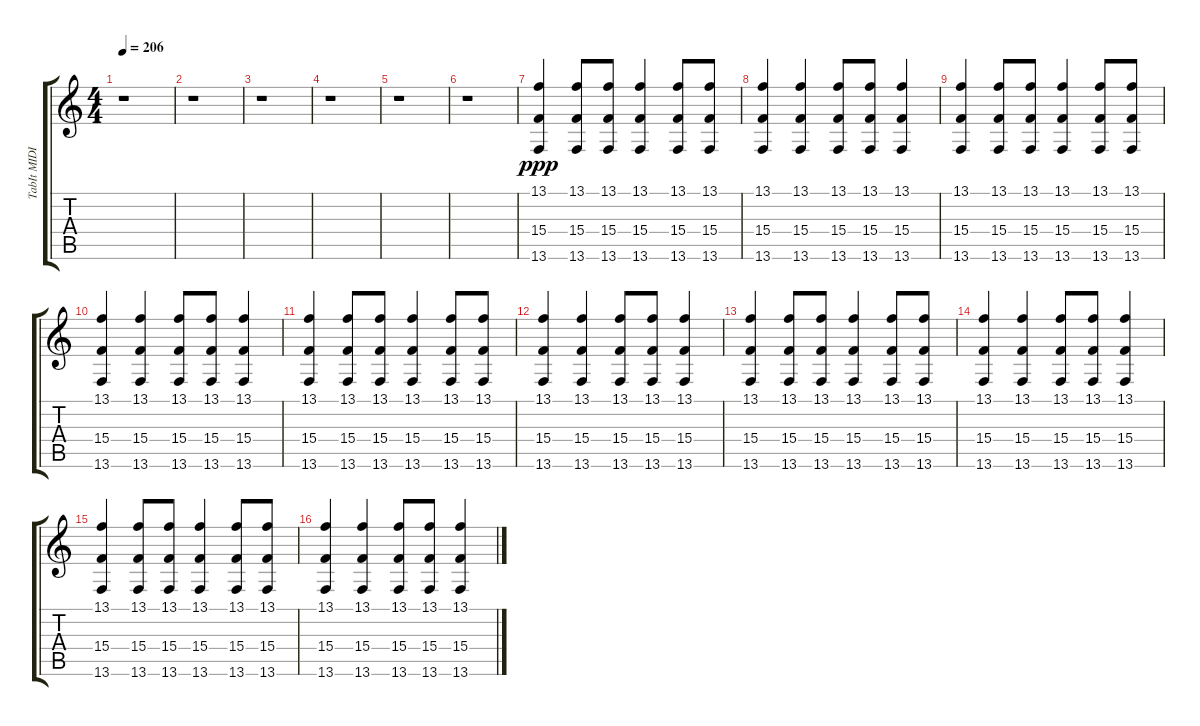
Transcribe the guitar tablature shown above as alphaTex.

\track ("TabIt MIDI - Track 5" "TabIt MIDI") {instrument brasssection}
\staff {score tabs}
\tuning (E4 B3 G3 D3 A2 E2) {hide}
\ts (4 4)
\tempo 206
\clef g2
\ks c
r.1{dy f} |
r.1 |
r.1 |
r.1 |
r.1 |
r.1 |
(13.1 15.4 13.6).4{dy ppp} (13.1 15.4 13.6).8 (13.1 15.4 13.6).8 (13.1 15.4 13.6).4 (13.1 15.4 13.6).8 (13.1 15.4 13.6).8 |
(13.1 15.4 13.6).4 (13.1 15.4 13.6).4 (13.1 15.4 13.6).8 (13.1 15.4 13.6).8 (13.1 15.4 13.6).4 |
(13.1 15.4 13.6).4 (13.1 15.4 13.6).8 (13.1 15.4 13.6).8 (13.1 15.4 13.6).4 (13.1 15.4 13.6).8 (13.1 15.4 13.6).8 |
(13.1 15.4 13.6).4 (13.1 15.4 13.6).4 (13.1 15.4 13.6).8 (13.1 15.4 13.6).8 (13.1 15.4 13.6).4 |
(13.1 15.4 13.6).4 (13.1 15.4 13.6).8 (13.1 15.4 13.6).8 (13.1 15.4 13.6).4 (13.1 15.4 13.6).8 (13.1 15.4 13.6).8 |
(13.1 15.4 13.6).4 (13.1 15.4 13.6).4 (13.1 15.4 13.6).8 (13.1 15.4 13.6).8 (13.1 15.4 13.6).4 |
(13.1 15.4 13.6).4 (13.1 15.4 13.6).8 (13.1 15.4 13.6).8 (13.1 15.4 13.6).4 (13.1 15.4 13.6).8 (13.1 15.4 13.6).8 |
(13.1 15.4 13.6).4 (13.1 15.4 13.6).4 (13.1 15.4 13.6).8 (13.1 15.4 13.6).8 (13.1 15.4 13.6).4 |
(13.1 15.4 13.6).4 (13.1 15.4 13.6).8 (13.1 15.4 13.6).8 (13.1 15.4 13.6).4 (13.1 15.4 13.6).8 (13.1 15.4 13.6).8 |
(13.1 15.4 13.6).4 (13.1 15.4 13.6).4 (13.1 15.4 13.6).8 (13.1 15.4 13.6).8 (13.1 15.4 13.6).4
